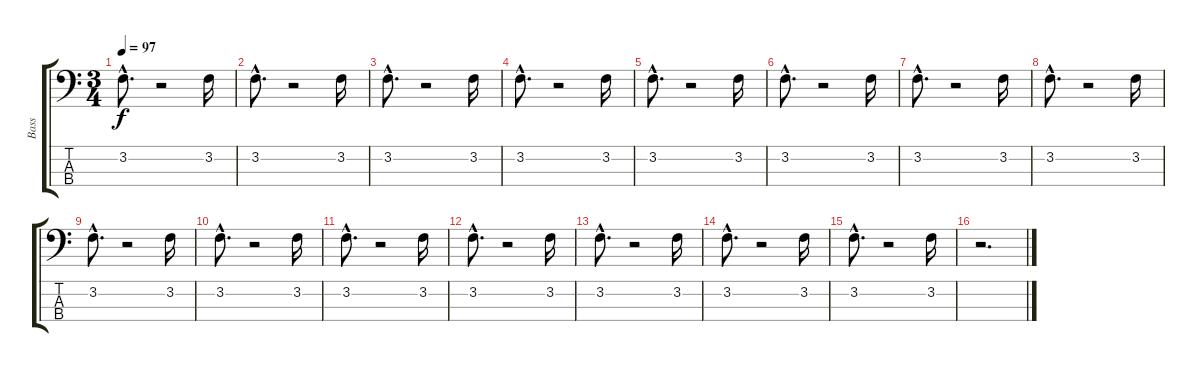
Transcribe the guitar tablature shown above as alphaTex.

\track ("Bass" "Bass") {instrument fretlessbass}
\staff {score tabs}
\tuning (G2 D2 A1 E1) {hide}
\ts (3 4)
\tempo 97
\clef f4
\ks c
3.2{hac}.8{d dy f} r.2 3.2.16 |
3.2{hac}.8{d} r.2 3.2.16 |
3.2{hac}.8{d} r.2 3.2.16 |
3.2{hac}.8{d} r.2 3.2.16 |
3.2{hac}.8{d} r.2 3.2.16 |
3.2{hac}.8{d} r.2 3.2.16 |
3.2{hac}.8{d} r.2 3.2.16 |
3.2{hac}.8{d} r.2 3.2.16 |
3.2{hac}.8{d} r.2 3.2.16 |
3.2{hac}.8{d} r.2 3.2.16 |
3.2{hac}.8{d} r.2 3.2.16 |
3.2{hac}.8{d} r.2 3.2.16 |
3.2{hac}.8{d} r.2 3.2.16 |
3.2{hac}.8{d} r.2 3.2.16 |
3.2{hac}.8{d} r.2 3.2.16 |
r.2{d}
